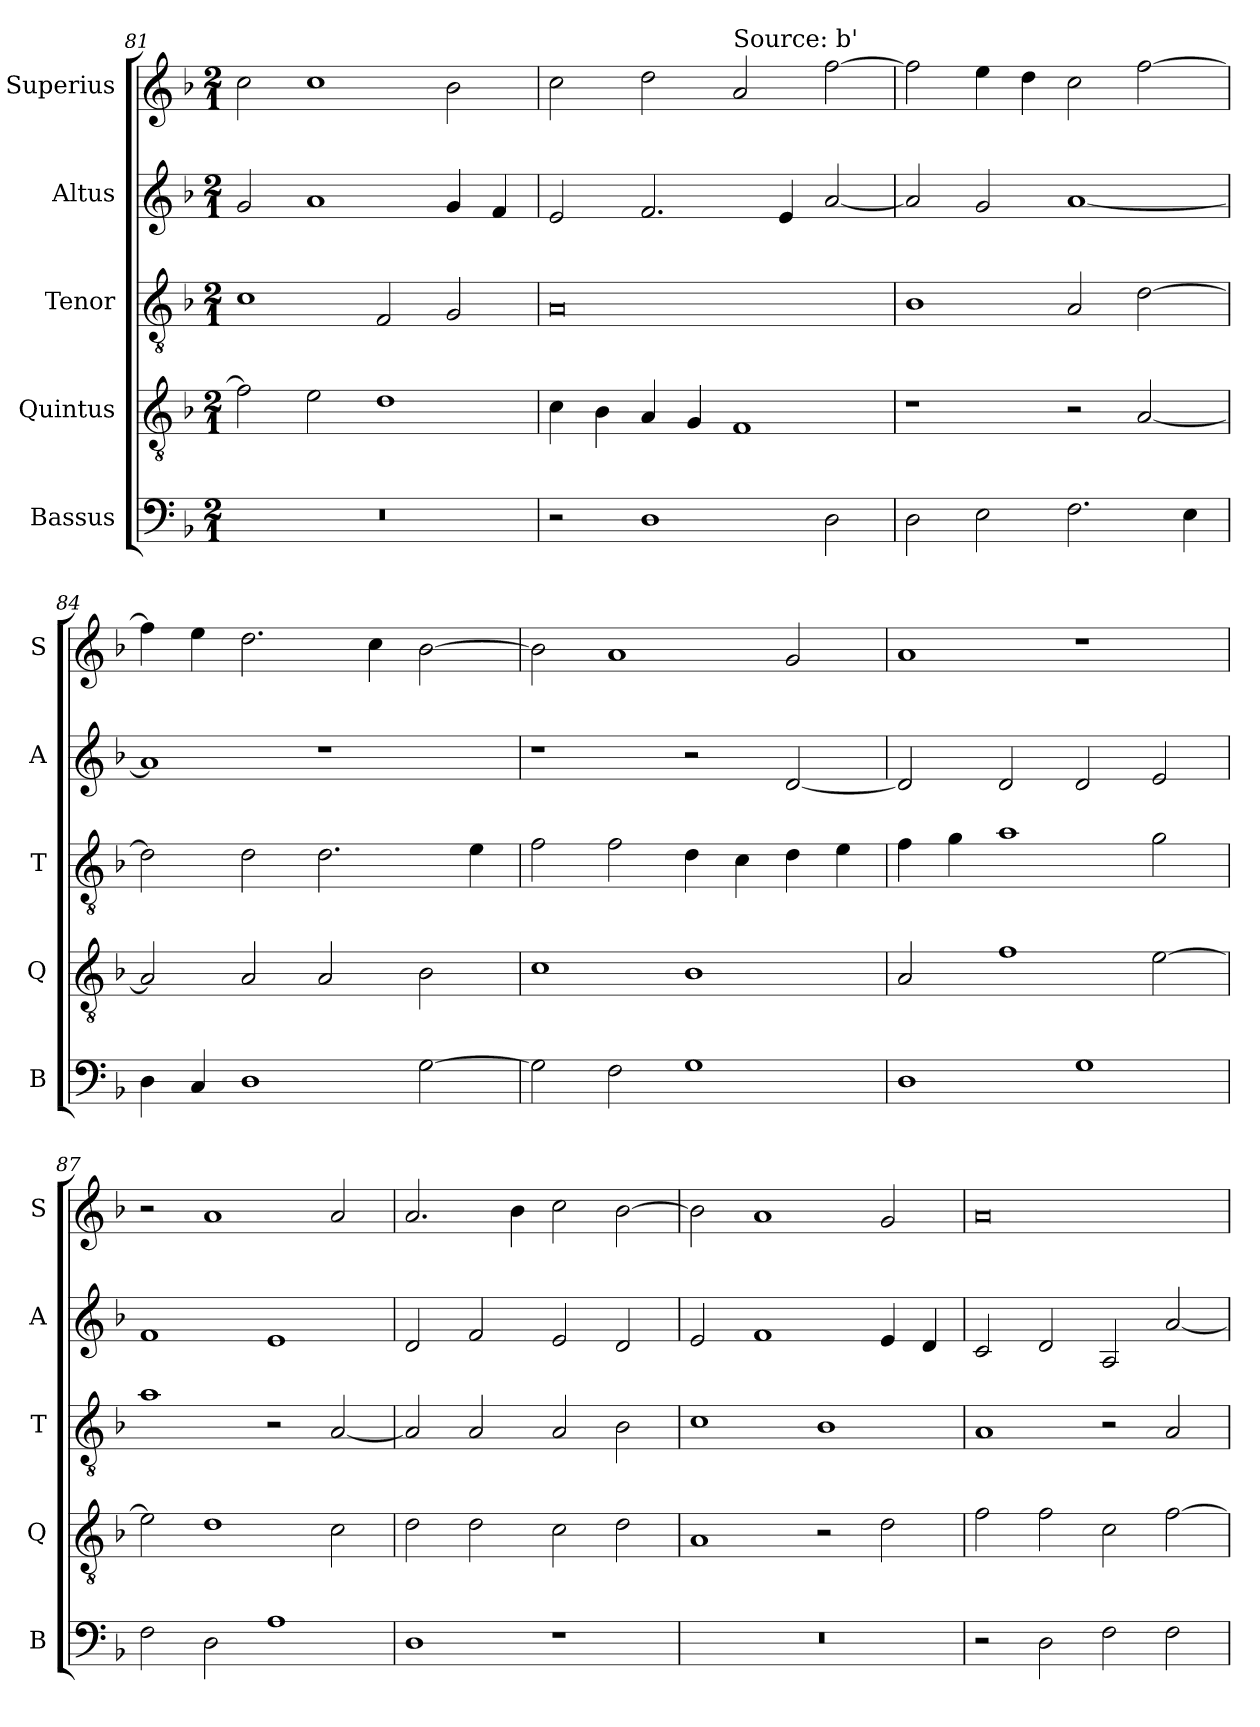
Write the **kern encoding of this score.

**kern	**kern	**kern	**kern	**kern
*part5	*part4	*part3	*part2	*part1
*staff5	*staff4	*staff3	*staff2	*staff1
*I"Bassus	*I"Quintus	*I"Tenor	*I"Altus	*I"Superius
*I'B	*I'Q	*I'T	*I'A	*I'S
*clefF4	*clefGv2	*clefGv2	*clefG2	*clefG2
*k[b-]	*k[b-]	*k[b-]	*k[b-]	*k[b-]
*d:	*d:	*d:	*d:	*d:
*M2/1	*M2/1	*M2/1	*M2/1	*M2/1
=81	=81	=81	=81	=81
0r	2f]	1c	2g	2cc
.	2e	.	1a	1cc
.	1d	2F	.	.
.	.	2G	4g	2b-
.	.	.	4f	.
=82	=82	=82	=82	=82
2r	4c	0A	2e	2cc
.	4B-	.	.	.
1D	4A	.	2.f	2dd
.	4G	.	.	.
!	!	!	!	!LO:TX:a:t=Source&colon; b'
.	1F	.	.	2a
.	.	.	4e	.
2D	.	.	[2a	[2ff
=83	=83	=83	=83	=83
2D	1r	1B-	2a]	2ff]
2E	.	.	2g	4ee
.	.	.	.	4dd
2.F	2r	2A	[1a	2cc
.	[2A	[2d	.	[2ff
4E	.	.	.	.
=84	=84	=84	=84	=84
4D	2A]	2d]	1a]	4ff]
4C	.	.	.	4ee
1D	2A	2d	.	2.dd
.	2A	2.d	1r	.
.	.	.	.	4cc
[2G	2B-	.	.	[2b-
.	.	4e	.	.
=85	=85	=85	=85	=85
2G]	1c	2f	1r	2b-]
2F	.	2f	.	1a
1G	1B-	4d	2r	.
.	.	4c	.	.
.	.	4d	[2d	2g
.	.	4e	.	.
=86	=86	=86	=86	=86
1D	2A	4f	2d]	1a
.	.	4g	.	.
.	1f	1a	2d	.
1G	.	.	2d	1r
.	[2e	2g	2e	.
=87	=87	=87	=87	=87
2F	2e]	1a	1f	2r
2D	1d	.	.	1a
1A	.	2r	1e	.
.	2c	[2A	.	2a
=88	=88	=88	=88	=88
1D	2d	2A]	2d	2.a
.	2d	2A	2f	.
.	.	.	.	4b-
1r	2c	2A	2e	2cc
.	2d	2B-	2d	[2b-
=89	=89	=89	=89	=89
0r	1A	1c	2e	2b-]
.	.	.	1f	1a
.	2r	1B-	.	.
.	2d	.	4e	2g
.	.	.	4d	.
=90	=90	=90	=90	=90
2r	2f	1A	2c	0a
2D	2f	.	2d	.
2F	2c	2r	2A	.
2F	[2f	2A	[2a	.
=	=	=	=	=
*-	*-	*-	*-	*-
